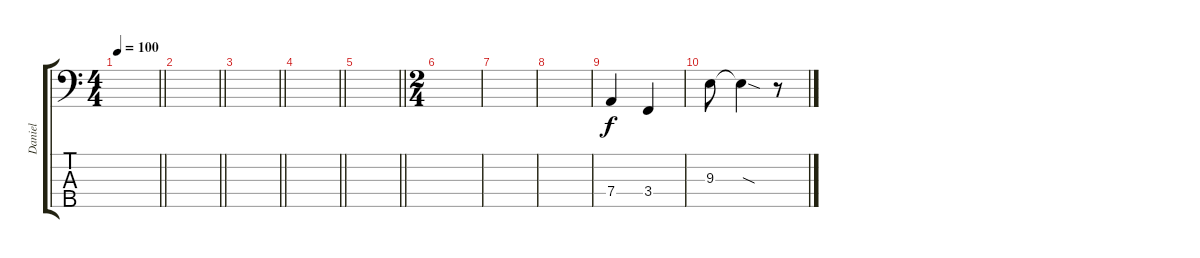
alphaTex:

\track ("Daniel" "Daniel") {instrument electricbasspick}
\staff {score tabs}
\tuning (F2 C2 G1 D1 A0) {hide}
\ts (4 4)
\tempo 100
\clef f4
\barLineRight lightlight
\ks c
|
\barLineRight lightlight
|
\barLineRight lightlight
|
\barLineRight lightlight
|
\barLineRight lightlight
|
\ts (2 4)
|
|
|
7.4.4 3.4.4 |
9.3.8 9.3{sod t}.4 r.8
